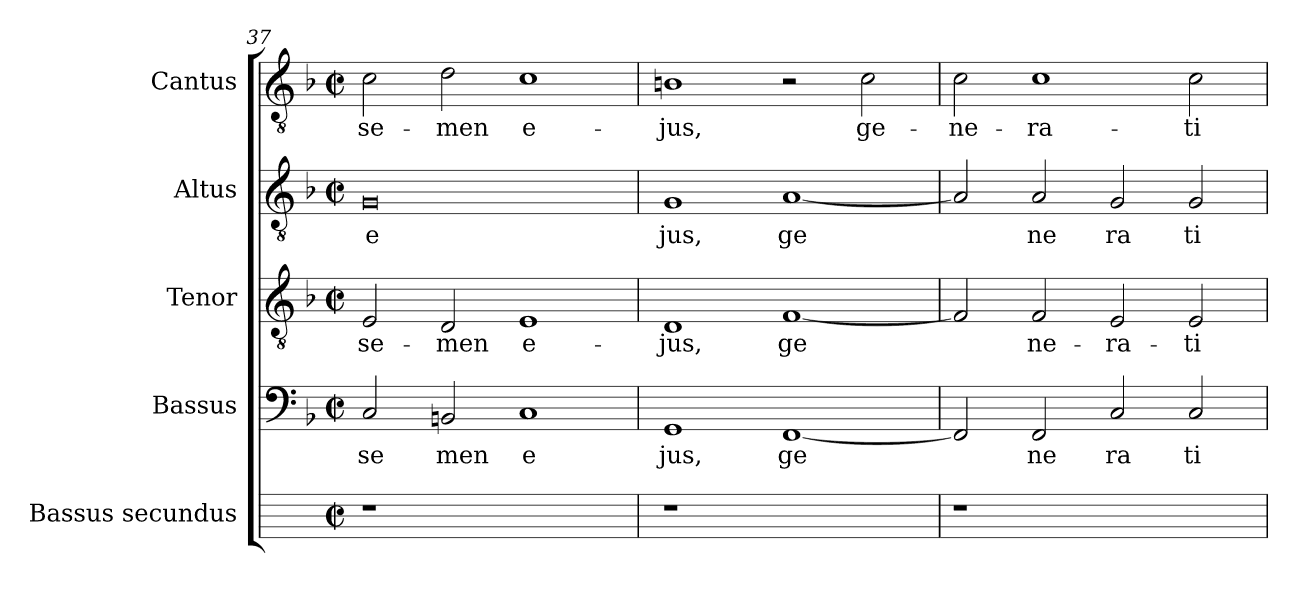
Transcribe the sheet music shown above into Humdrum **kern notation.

**kern	**kern	**text	**kern	**text	**kern	**text	**kern	**text
*part5	*part4	*part4	*part3	*part3	*part2	*part2	*part1	*part1
*staff5	*staff4	*staff4	*staff3	*staff3	*staff2	*staff2	*staff1	*staff1
*I"Bassus  secundus	*I"Bassus	*	*I"Tenor	*	*I"Altus	*	*I"Cantus	*
*	*I'B	*	*I'T	*	*I'A	*	*I'C	*
*	*clefF4	*	*clefGv2	*	*clefGv2	*	*clefGv2	*
*k[]	*k[b-]	*	*k[b-]	*	*k[b-]	*	*k[b-]	*
*C:	*F:	*	*F:	*	*F:	*	*F:	*
*M2/2	*M2/2	*	*M2/2	*	*M2/2	*	*M2/2	*
*met(c|)	*met(c|)	*	*met(c|)	*	*met(c|)	*	*met(c|)	*
=37	=37	=37	=37	=37	=37	=37	=37	=37
!	!	!LO:LY:b:cj	!	!LO:LY:b:cj	!	!LO:LY:b:cj	!	!LO:LY:b:cj
1r	2C/	se	2E/	se-	0G	e	2c\	se-
!	!	!LO:LY:b:cj	!	!LO:LY:b:cj	!	!	!	!LO:LY:b:cj
.	2BBn/	men	2D/	-men	.	.	2d\	-men
!	!	!LO:LY:b:cj	!	!LO:LY:b:cj	!	!	!	!LO:LY:b:cj
1ryy	1C	e	1E	e-	.	.	1c	e-
=38	=38	=38	=38	=38	=38	=38	=38	=38
!	!	!LO:LY:b:cj	!	!LO:LY:b:cj	!	!LO:LY:b:cj	!	!LO:LY:b:cj
1r	1GG	jus,	1D	-jus,	1G	jus,	1Bn	-jus,
!	!	!LO:LY:b:cj	!	!LO:LY:b:cj	!	!LO:LY:b:cj	!	!
1ryy	[<1FF	ge	[<1F	ge-	[<1A	ge	2r	.
!	!	!	!	!	!	!	!	!LO:LY:b:cj
.	.	.	.	.	.	.	2c\	ge-
=39	=39	=39	=39	=39	=39	=39	=39	=39
!	!	!LO:LY:b:cj	!	!LO:LY:b:cj	!	!LO:LY:b:cj	!	!LO:LY:b:cj
1r	2FF/]	.	2F/]	--	2A/]	.	2c\	-ne-
!	!	!LO:LY:b:cj	!	!LO:LY:b:cj	!	!LO:LY:b:cj	!	!LO:LY:b:cj
.	2FF/	ne	2F/	-ne-	2A/	ne	1c	-ra-
!	!	!LO:LY:b:cj	!	!LO:LY:b:cj	!	!LO:LY:b:cj	!	!
1ryy	2C/	ra	2E/	-ra-	2G/	ra	.	.
!	!	!LO:LY:b:cj	!	!LO:LY:b:cj	!	!LO:LY:b:cj	!	!LO:LY:b:cj
.	2C/	ti	2E/	-ti-	2G/	ti	2c\	-ti-
=	=	=	=	=	=	=	=	=
*-	*-	*-	*-	*-	*-	*-	*-	*-
